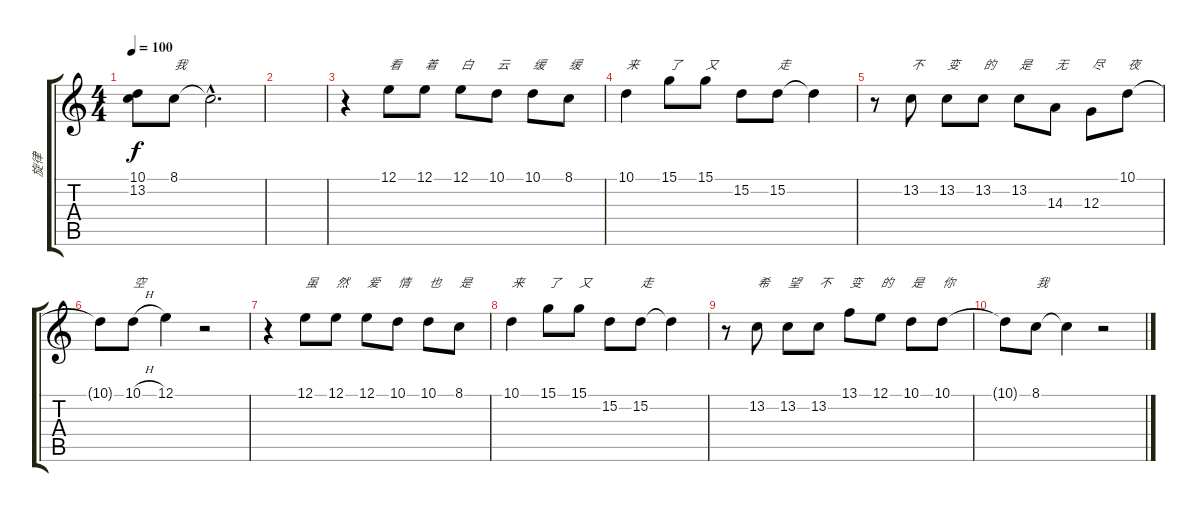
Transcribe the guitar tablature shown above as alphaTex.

\track ("旋律" "旋律") {instrument flute}
\staff {score tabs}
\tuning (E4 B3 G3 D3 A2 E2) {hide}
\ts (4 4)
\tempo 100
\clef g2
\ks c
(10.1{t} 13.2{t}).8{dy f} 8.1.8{txt "我"} 8.1{hac t}.2{d} |
|
r.4 12.1.8{txt "看"} 12.1.8{txt "着"} 12.1.8{txt "白"} 10.1.8{txt "云"} 10.1.8{txt "缓"} 8.1.8{txt "缓"} |
10.1.4{txt "来"} 15.1.8{txt "了"} 15.1.8{txt "又"} 15.2.8 15.2.8{txt "走"} 15.2{t}.4 |
r.8 13.2.8{txt "不"} 13.2.8{txt "变"} 13.2.8{txt "的"} 13.2.8{txt "是"} 14.3.8{txt "无"} 12.3.8{txt "尽"} 10.1.8{txt "夜"} |
10.1{t}.8 10.1{h}.8{txt "空"} 12.1.4 r.2 |
r.4 12.1.8{txt "虽"} 12.1.8{txt "然"} 12.1.8{txt "爱"} 10.1.8{txt "情"} 10.1.8{txt "也"} 8.1.8{txt "是"} |
10.1.4{txt "来"} 15.1.8{txt "了"} 15.1.8{txt "又"} 15.2.8 15.2.8{txt "走"} 15.2{t}.4 |
r.8 13.2.8{txt "希"} 13.2.8{txt "望"} 13.2.8{txt "不"} 13.1.8{txt "变"} 12.1.8{txt "的"} 10.1.8{txt "是"} 10.1.8{txt "你"} |
10.1{t}.8 8.1.8{txt "我"} 8.1{t}.4 r.2
